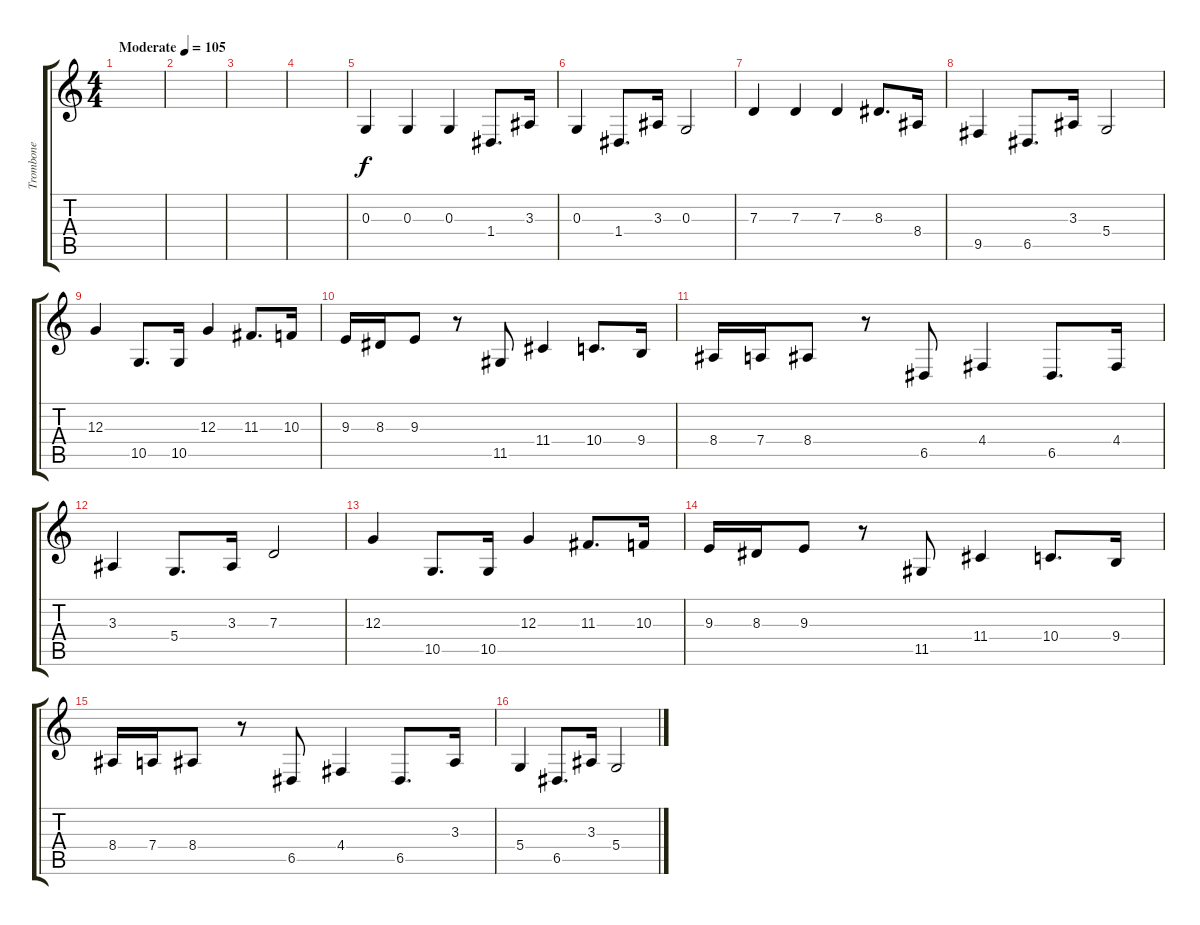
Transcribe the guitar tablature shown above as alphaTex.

\track ("Trombone" "Trombone") {instrument trombone}
\staff {score tabs}
\tuning (E4 B3 G3 D3 A2 E2) {hide}
\ts (4 4)
\tempo (105 "Moderate")
\clef g2
\ks c
|
|
|
|
0.3.4 0.3.4 0.3.4 1.4.8{d} 3.3.16 |
0.3.4 1.4.8{d} 3.3.16 0.3.2 |
7.3.4 7.3.4 7.3.4 8.3.8{d} 8.4.16 |
9.5.4 6.5.8{d} 3.3.16 5.4.2 |
12.3.4 10.5.8{d} 10.5.16 12.3.4 11.3.8{d} 10.3.16 |
9.3.16 8.3.16 9.3.8 r.8 11.5.8 11.4.4 10.4.8{d} 9.4.16 |
8.4.16 7.4.16 8.4.8 r.8 6.5.8 4.4.4 6.5.8{d} 4.4.16 |
3.3.4 5.4.8{d} 3.3.16 7.3.2 |
12.3.4 10.5.8{d} 10.5.16 12.3.4 11.3.8{d} 10.3.16 |
9.3.16 8.3.16 9.3.8 r.8 11.5.8 11.4.4 10.4.8{d} 9.4.16 |
8.4.16 7.4.16 8.4.8 r.8 6.5.8 4.4.4 6.5.8{d} 3.3.16 |
5.4.4 6.5.8{d} 3.3.16 5.4.2
